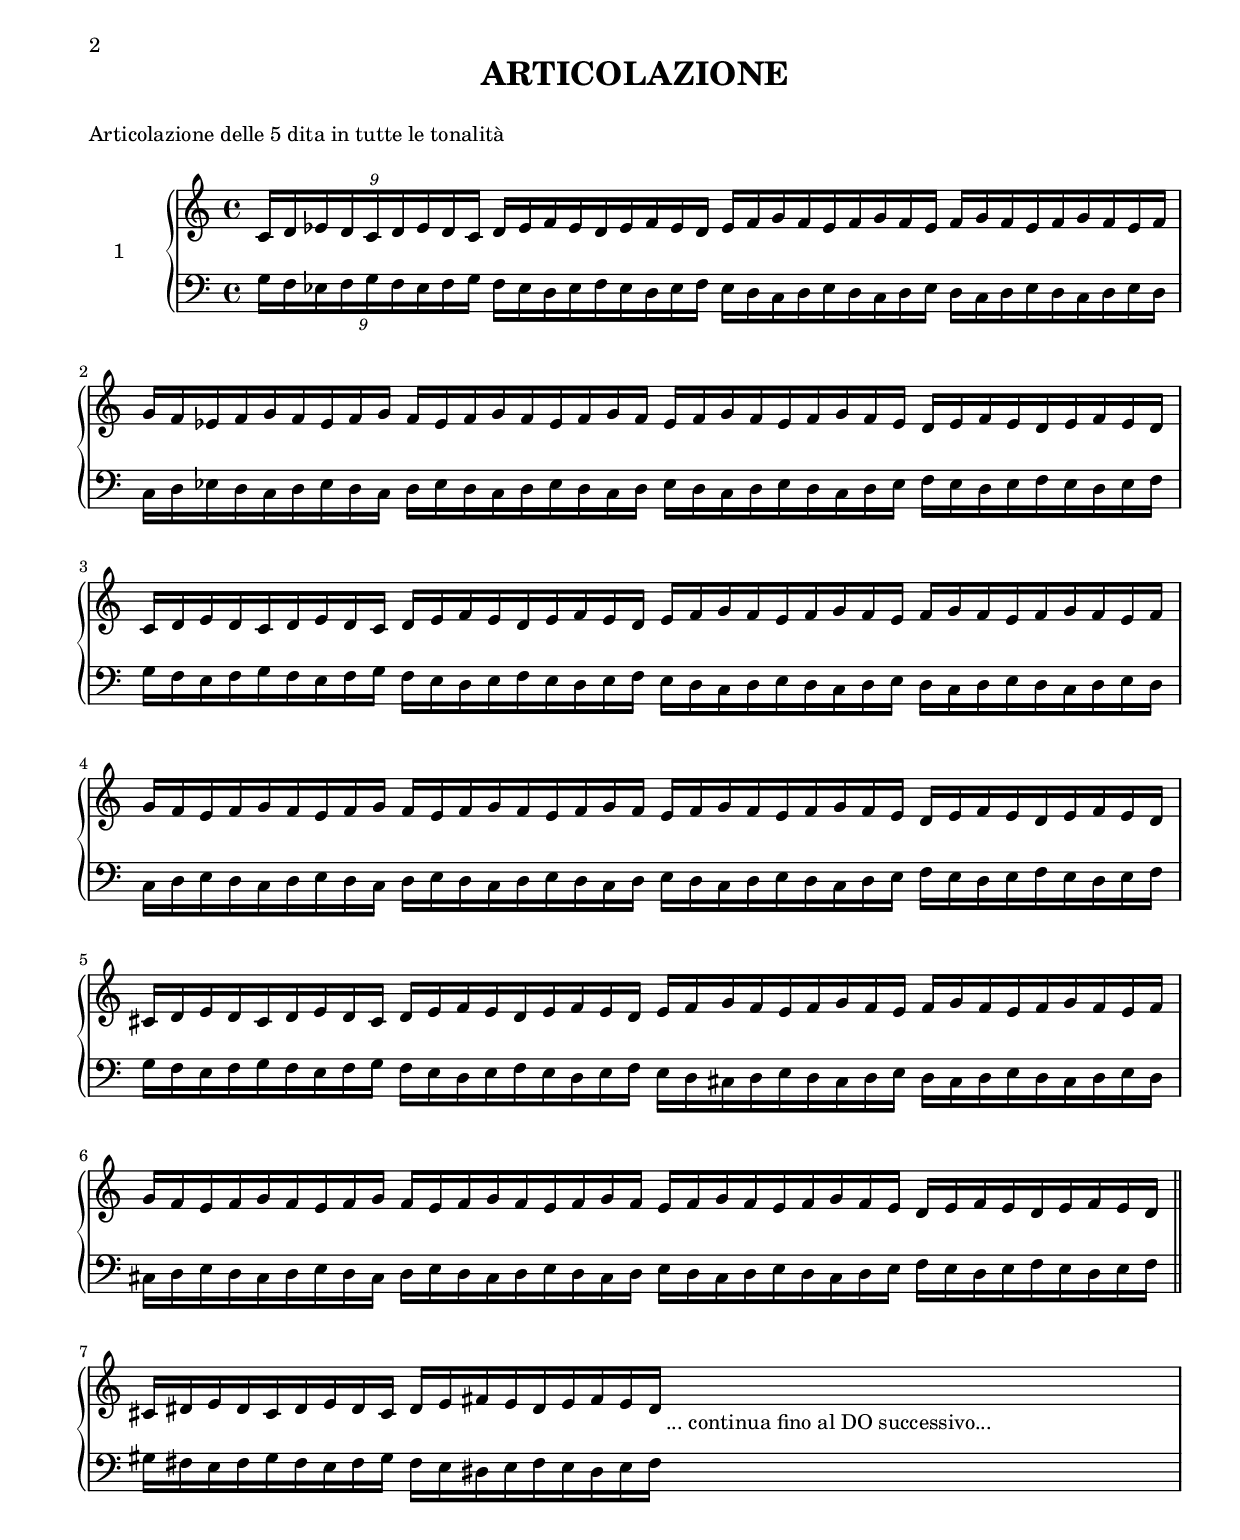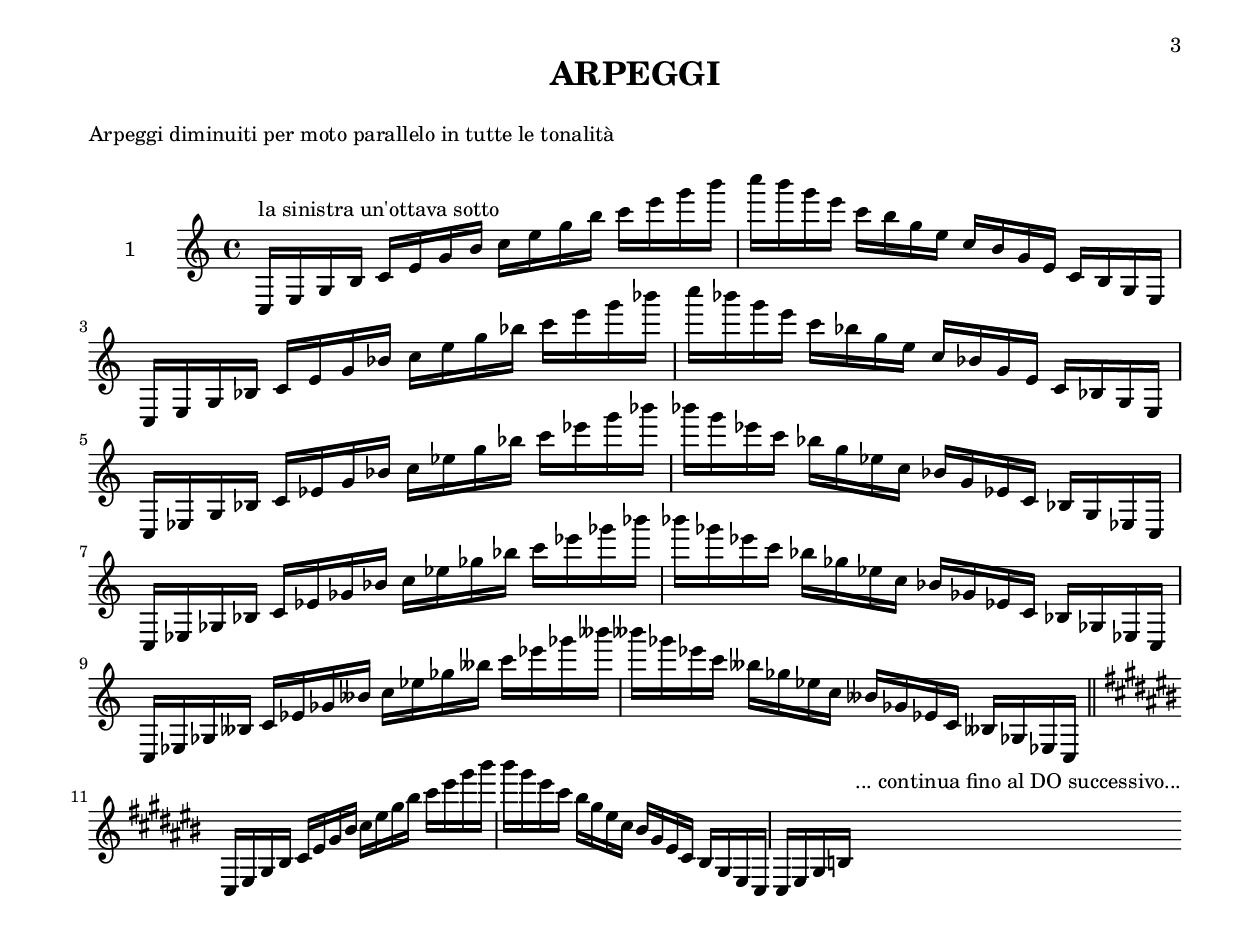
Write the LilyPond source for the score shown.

% ===========================================================================================================
% esercizi-di-tecnica-2.ly
%                     _    _      _ _   _               _         
%  ___ ___ ___ _ _ __(_)__(_)  __| (_) | |_ ___ __ _ _ (_)__ __ _ 
% / -_|_-</ -_) '_/ _| |_ / | / _` | | |  _/ -_) _| ' \| / _/ _` |
% \___/__/\___|_| \__|_/__|_| \__,_|_|  \__\___\__|_||_|_\__\__,_|
%
% Copyright (c) 2020 Alessandro Fraschetti (mail: gos95@gommagomma.net)
%
% Permission is hereby granted, free of charge, to any person obtaining a copy
% of this software and associated documentation files (the "Software"), to deal
% in the Software without restriction, including without limitation the rights
% to use, copy, modify, merge, publish, distribute, sublicense, and/or sell
% copies of the Software, and to permit persons to whom the Software is
% furnished to do so, subject to the following conditions:
% 
% The above copyright notice and this permission notice shall be included in all
% copies or substantial portions of the Software.
% 
% THE SOFTWARE IS PROVIDED "AS IS", WITHOUT WARRANTY OF ANY KIND, EXPRESS OR
% IMPLIED, INCLUDING BUT NOT LIMITED TO THE WARRANTIES OF MERCHANTABILITY,
% FITNESS FOR A PARTICULAR PURPOSE AND NONINFRINGEMENT. IN NO EVENT SHALL THE
% AUTHORS OR COPYRIGHT HOLDERS BE LIABLE FOR ANY CLAIM, DAMAGES OR OTHER
% LIABILITY, WHETHER IN AN ACTION OF CONTRACT, TORT OR OTHERWISE, ARISING FROM,
% OUT OF OR IN CONNECTION WITH THE SOFTWARE OR THE USE OR OTHER DEALINGS IN THE
% SOFTWARE.
% ===========================================================================================================


\version "2.12.3"
#(ly:set-option 'delete-intermediate-files #t)
#(set-global-staff-size 18)


% ===========================================================================================================
% ------------------------------------------  I N C L U D E S  ----------------------------------------------
% ===========================================================================================================
% ===========================================================================================================
% articolazione-12-toni.ly
%                     _    _      _ _   _               _         
%  ___ ___ ___ _ _ __(_)__(_)  __| (_) | |_ ___ __ _ _ (_)__ __ _ 
% / -_|_-</ -_) '_/ _| |_ / | / _` | | |  _/ -_) _| ' \| / _/ _` |
% \___/__/\___|_| \__|_/__|_| \__,_|_|  \__\___\__|_||_|_\__\__,_|
%
% Copyright (c) 2020 Alessandro Fraschetti (mail: gos95@gommagomma.net)
%
% Permission is hereby granted, free of charge, to any person obtaining a copy
% of this software and associated documentation files (the "Software"), to deal
% in the Software without restriction, including without limitation the rights
% to use, copy, modify, merge, publish, distribute, sublicense, and/or sell
% copies of the Software, and to permit persons to whom the Software is
% furnished to do so, subject to the following conditions:
% 
% The above copyright notice and this permission notice shall be included in all
% copies or substantial portions of the Software.
% 
% THE SOFTWARE IS PROVIDED "AS IS", WITHOUT WARRANTY OF ANY KIND, EXPRESS OR
% IMPLIED, INCLUDING BUT NOT LIMITED TO THE WARRANTIES OF MERCHANTABILITY,
% FITNESS FOR A PARTICULAR PURPOSE AND NONINFRINGEMENT. IN NO EVENT SHALL THE
% AUTHORS OR COPYRIGHT HOLDERS BE LIABLE FOR ANY CLAIM, DAMAGES OR OTHER
% LIABILITY, WHETHER IN AN ACTION OF CONTRACT, TORT OR OTHERWISE, ARISING FROM,
% OUT OF OR IN CONNECTION WITH THE SOFTWARE OR THE USE OR OTHER DEALINGS IN THE
% SOFTWARE.
% ===========================================================================================================

	
articolazioneXIIToniUpper = \relative c' {
    \time 4/4
    \tuplet 9/4 { c16[ d ees d c d ees d c] } 	\override TupletNumber #'transparent = ##t 
	\tuplet 9/4 { d[ ees f ees d ees f ees d] }
	\tuplet 9/4 { ees[ f g f ees f g f ees] }
	\tuplet 9/4 { f[ g f ees f g f ees f] }

	\tuplet 9/4 { g[ f ees f g f ees f g] }
	\tuplet 9/4 { f[ ees f g f ees f g f] }
	\tuplet 9/4 { ees[ f g f ees f g f ees] }
	\tuplet 9/4 { d[ ees f ees d ees f ees d] }
	\break
    \tuplet 9/4 { c[ d e d c d e d c] }
	\tuplet 9/4 { d[ e f e d e f e d] }
	\tuplet 9/4 { e[ f g f e f g f e] }
	\tuplet 9/4 { f[ g f e f g f e f] }

	\tuplet 9/4 { g[ f e f g f e f g] }
	\tuplet 9/4 { f[ e f g f e f g f] }
	\tuplet 9/4 { e[ f g f e f g f e] }
	\tuplet 9/4 { d[ e f e d e f e d] }
	\break
    \tuplet 9/4 { cis[ d e d cis d e d cis] }
	\tuplet 9/4 { d[ e f e d e f e d] }
	\tuplet 9/4 { e[ f g f e f g f e] }
	\tuplet 9/4 { f[ g f e f g f e f] }

	\tuplet 9/4 { g[ f e f g f e f g] }
	\tuplet 9/4 { f[ e f g f e f g f] }
	\tuplet 9/4 { e[ f g f e f g f e] }
	\tuplet 9/4 { d[ e f e d e f e d] }
	\bar "||"
    \break
	\tuplet 9/4 { cis[ dis e dis cis dis e dis cis] }
	\tuplet 9/4 { dis[ e fis e dis e fis e dis] }
	\skip 2
}
articolazioneXIIToniLower = \relative c' {
    \time 4/4
    \tuplet 9/4 { g16[ f ees f g f ees f g] }	\override TupletNumber #'transparent = ##t 
	\tuplet 9/4 { f[ ees d ees f ees d ees f] }
	\tuplet 9/4 { ees[ d c d ees d c d ees] }
	\tuplet 9/4 { d[ c d ees d c d ees d] }

	\tuplet 9/4 { c[ d ees d c d ees d c] }
	\tuplet 9/4 { d[ ees d c d ees d c d] }
	\tuplet 9/4 { ees[ d c d ees d c d ees] }
	\tuplet 9/4 { f[ ees d ees f ees d ees f] }
	\break
    \tuplet 9/4 { g[ f e f g f e f g] }
	\tuplet 9/4 { f[ e d e f e d e f] }
	\tuplet 9/4 { e[ d c d e d c d e] }
	\tuplet 9/4 { d[ c d e d c d e d] }

	\tuplet 9/4 { c[ d e d c d e d c] }
	\tuplet 9/4 { d[ e d c d e d c d] }
	\tuplet 9/4 { e[ d c d e d c d e] }
	\tuplet 9/4 { f[ e d e f e d e f] }
	\break
    \tuplet 9/4 { g[ f e f g f e f g] }
	\tuplet 9/4 { f[ e d e f e d e f] }
	\tuplet 9/4 { e[ d cis d e d cis d e] }
	\tuplet 9/4 { d[ cis d e d cis d e d] }

	\tuplet 9/4 { cis[ d e d cis d e d cis] }
	\tuplet 9/4 { d[ e d cis d e d cis d] }
	\tuplet 9/4 { e[ d cis d e d cis d e] }
	\tuplet 9/4 { f[ e d e f e d e f] }
	\bar "||"
    \break
	\tuplet 9/4 { gis[ fis e fis gis fis e fis gis] }
	\tuplet 9/4 { fis[ e dis e fis e dis e fis] ^\markup { \raise #2 {  "   ... continua fino al DO successivo..." }} }
	\skip 2
}

% ===========================================================================================================
% arpeggi-diminuiti.ly
%                     _    _      _ _   _               _         
%  ___ ___ ___ _ _ __(_)__(_)  __| (_) | |_ ___ __ _ _ (_)__ __ _ 
% / -_|_-</ -_) '_/ _| |_ / | / _` | | |  _/ -_) _| ' \| / _/ _` |
% \___/__/\___|_| \__|_/__|_| \__,_|_|  \__\___\__|_||_|_\__\__,_|
%                                  Articolazione, Arpeggi, Accordi
%
% Copyright (c) 2020 Alessandro Fraschetti (mail: gos95@gommagomma.net)
%
% Permission is hereby granted, free of charge, to any person obtaining a copy
% of this software and associated documentation files (the "Software"), to deal
% in the Software without restriction, including without limitation the rights
% to use, copy, modify, merge, publish, distribute, sublicense, and/or sell
% copies of the Software, and to permit persons to whom the Software is
% furnished to do so, subject to the following conditions:
% 
% The above copyright notice and this permission notice shall be included in all
% copies or substantial portions of the Software.
% 
% THE SOFTWARE IS PROVIDED "AS IS", WITHOUT WARRANTY OF ANY KIND, EXPRESS OR
% IMPLIED, INCLUDING BUT NOT LIMITED TO THE WARRANTIES OF MERCHANTABILITY,
% FITNESS FOR A PARTICULAR PURPOSE AND NONINFRINGEMENT. IN NO EVENT SHALL THE
% AUTHORS OR COPYRIGHT HOLDERS BE LIABLE FOR ANY CLAIM, DAMAGES OR OTHER
% LIABILITY, WHETHER IN AN ACTION OF CONTRACT, TORT OR OTHERWISE, ARISING FROM,
% OUT OF OR IN CONNECTION WITH THE SOFTWARE OR THE USE OR OTHER DEALINGS IN THE
% SOFTWARE.
% ===========================================================================================================


arpeggiDiminuitiMotoRettoXIIToni = {
    \time 4/4
	\key c \major
    c,16 ^\markup { "la sinistra un'ottava sotto" }
       e g b          c e g b             c e g b             c e g b
    c b g e             c b g e             c b g e             c b g e
    \break
    c e g bes           c e g bes           c e g bes           c e g bes
    c bes g e           c bes g e           c bes g e           c bes g e
    \break
    c ees g bes         c ees g bes         c ees g bes         c ees g bes
    bes g ees c         bes g ees c         bes g ees c         bes g ees c
    \break
    c ees ges bes       c ees ges bes       c ees ges bes       c ees ges bes
    bes ges ees c       bes ges ees c       bes ges ees c       bes ges ees c
    \break
    c ees ges beses     c ees ges beses     c ees ges beses     c ees ges beses
    beses ges ees c     beses ges ees c     beses ges ees c     beses ges ees c
	\bar "||"
    \break
	\key cis \major
    cis eis gis bis     cis eis gis bis     cis eis gis bis     cis eis gis bis
    bis gis eis cis     bis gis eis cis     bis gis eis cis     bis gis eis cis
	cis eis gis b ^\markup { \raise #2 {  "   ... continua fino al DO successivo..." }}
}



% ===========================================================================================================
% ---------------------------------------------  B O O K  ---------------------------------------------------
% ===========================================================================================================
\header {
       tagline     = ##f
}
\paper {
    #(set-paper-size "a4")
%    line-width = 180
    left-margin = 15
    bottom-margin = 10
    top-margin = 10
%    markup-system-spacing #'basic-distance = #8
%    system-system-spacing #'basic-distance = #15
    ragged-bottom = ##t
    ragged-last-bottom = ##t
    print-all-headers = ##t
}


% -------------------------------------------------------------------------------------------------------------------
% Copertina
% -------------------------------------------------------------------------------------------------------------------
\bookpart {
    \markup { \vspace #20 }
    \markup \fontsize #10 \bold { "  Esercizi di Tecnica" }
    \markup { \vspace #2 }
    \markup \fontsize #4   { "     Articolazione e Arpeggi diminuiti in tutti i toni" }
}


% -------------------------------------------------------------------------------------------------------------------
% ARTICOLAZIONE
% -------------------------------------------------------------------------------------------------------------------
\bookpart {
%    \paper { system-count = #5 }
    % -------------------------------------------------------------------------------------------------------------------
    %   ARTICOLAZIONE - 5 DITA IN TUTTI I TONI
    % -------------------------------------------------------------------------------------------------------------------   
    \score {
        \new PianoStaff \with { midiInstrument = #"acoustic grand" }
        <<
            \set PianoStaff.instrumentName = \markup { "1" }
            \new Staff = "treble" << \clef violin \articolazioneXIIToniUpper >>
            \new Staff = "bass" << \clef bass \articolazioneXIIToniLower >>
        >>
        \header {
            title    = "ARTICOLAZIONE"
            subtitle = ##f
%           opus     = \markup { \bold \smaller { (\note #"4"#1 = 60) } }
            piece    = \markup { \column { "Articolazione delle 5 dita in tutte le tonalità" \null } }
        }
        \layout { \context { \override VerticalAlignment #'forced-distance = #8 } }
        \midi { \context { \Score tempoWholesPerMinute = #(ly:make-moment 60 4) } }
    }
}
% -------------------------------------------------------------------------------------------------------------------


% -------------------------------------------------------------------------------------------------------------------
% ARPEGGGI
% -------------------------------------------------------------------------------------------------------------------
\bookpart {
%    \paper { system-count = #5 }
    % -------------------------------------------------------------------------------------------------------------------
    %   ARPEGGGI - DIMINUITI PER MOTO RETTO IN TUTTI I TONI
    % -------------------------------------------------------------------------------------------------------------------
    \score {
        \new Staff = "treble" \with { midiInstrument = #"acoustic grand" }
         <<
            \set Staff.instrumentName = \markup { "1" }
            \clef violin \relative c' \arpeggiDiminuitiMotoRettoXIIToni
        >>
        \header {
            title    = "ARPEGGI"
            subtitle = ##f
%           opus     = \markup { \bold \smaller { (\note #"4"#1 = 120) } }
            piece    = \markup { \column { "Arpeggi diminuiti per moto parallelo in tutte le tonalità" \null } }
        }
        \layout { \context { \override VerticalAlignment #'forced-distance = #4 } }
        \midi { \context { \Score tempoWholesPerMinute = #(ly:make-moment 120 4) } }
    }
}
